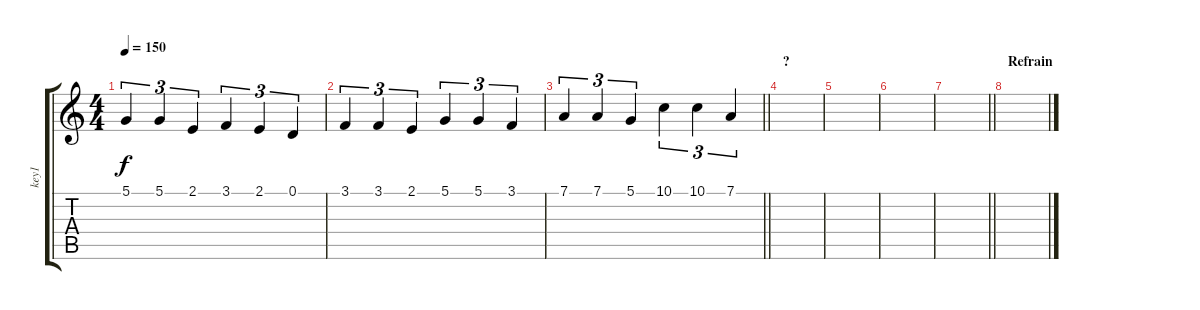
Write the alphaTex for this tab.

\track ("key1" "key1") {instrument pizzicatostrings}
\staff {score tabs}
\tuning (D4 A3 F3 C3 G2 D2) {hide}
\ts (4 4)
\tempo 150
\clef g2
\ks c
5.1.4{tu (3 2) dy f} 5.1.4{tu (3 2)} 2.1.4{tu (3 2)} 3.1.4{tu (3 2)} 2.1.4{tu (3 2)} 0.1.4{tu (3 2)} |
3.1.4{tu (3 2)} 3.1.4{tu (3 2)} 2.1.4{tu (3 2)} 5.1.4{tu (3 2)} 5.1.4{tu (3 2)} 3.1.4{tu (3 2)} |
\barLineRight lightlight
7.1.4{tu (3 2)} 7.1.4{tu (3 2)} 5.1.4{tu (3 2)} 10.1.4{tu (3 2)} 10.1.4{tu (3 2)} 7.1.4{tu (3 2)} |
\section ("" "?")
|
|
|
\barLineRight lightlight
|
\section ("" "Refrain")
